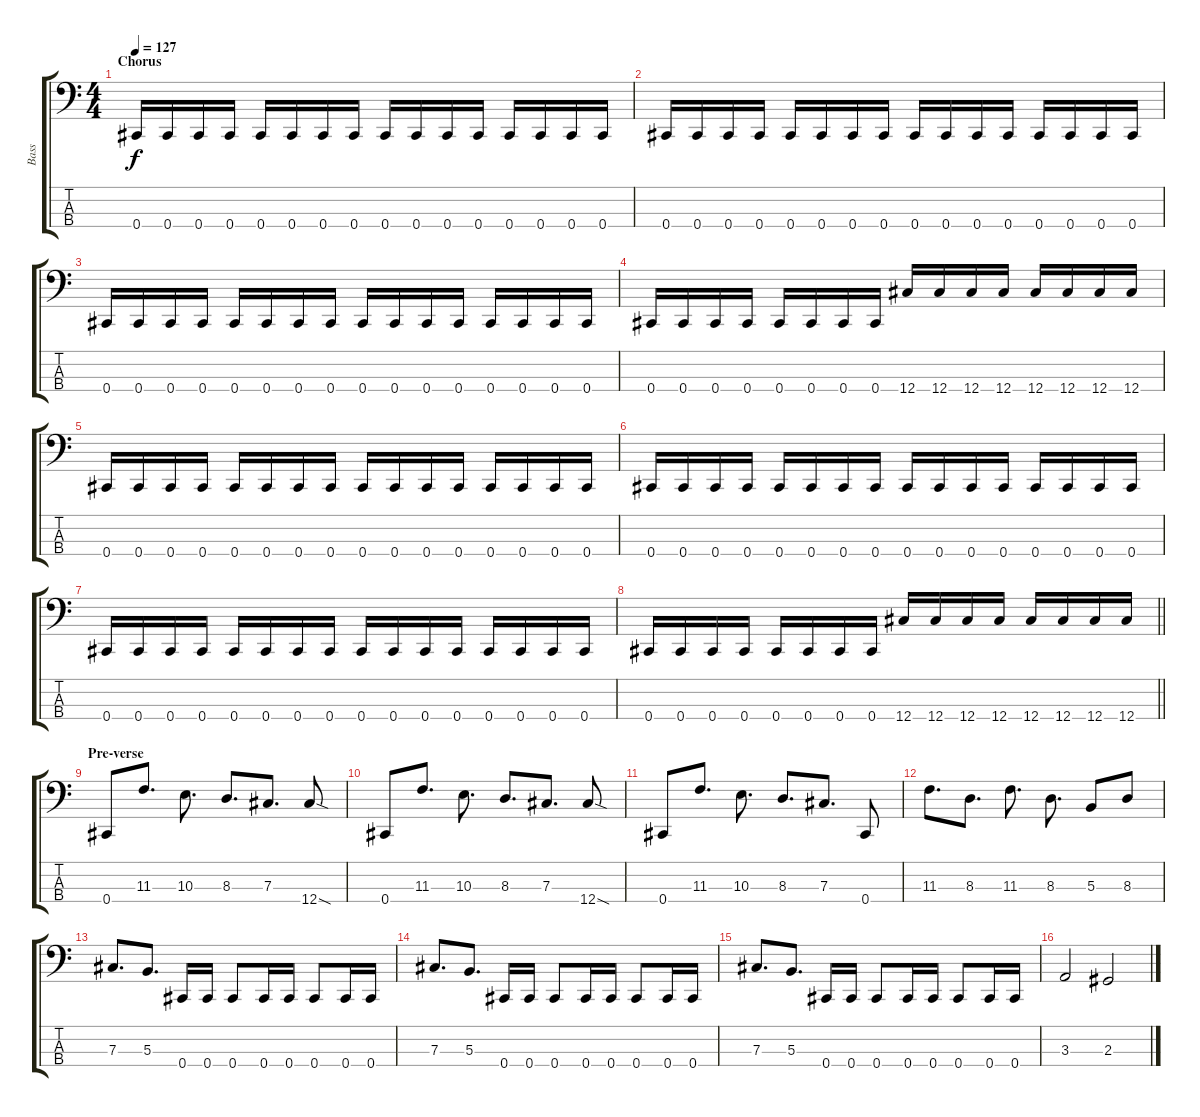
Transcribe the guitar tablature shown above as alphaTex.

\track ("Bass" "Bass") {instrument electricbasspick}
\staff {score tabs}
\tuning (E2 B1 Gb1 Db1) {hide}
\ts (4 4)
\section ("" "Chorus")
\tempo 127
\clef f4
\ks c
0.4.16{dy f} 0.4.16 0.4.16 0.4.16 0.4.16 0.4.16 0.4.16 0.4.16 0.4.16 0.4.16 0.4.16 0.4.16 0.4.16 0.4.16 0.4.16 0.4.16 |
0.4.16 0.4.16 0.4.16 0.4.16 0.4.16 0.4.16 0.4.16 0.4.16 0.4.16 0.4.16 0.4.16 0.4.16 0.4.16 0.4.16 0.4.16 0.4.16 |
0.4.16 0.4.16 0.4.16 0.4.16 0.4.16 0.4.16 0.4.16 0.4.16 0.4.16 0.4.16 0.4.16 0.4.16 0.4.16 0.4.16 0.4.16 0.4.16 |
0.4.16 0.4.16 0.4.16 0.4.16 0.4.16 0.4.16 0.4.16 0.4.16 12.4.16 12.4.16 12.4.16 12.4.16 12.4.16 12.4.16 12.4.16 12.4.16 |
0.4.16 0.4.16 0.4.16 0.4.16 0.4.16 0.4.16 0.4.16 0.4.16 0.4.16 0.4.16 0.4.16 0.4.16 0.4.16 0.4.16 0.4.16 0.4.16 |
0.4.16 0.4.16 0.4.16 0.4.16 0.4.16 0.4.16 0.4.16 0.4.16 0.4.16 0.4.16 0.4.16 0.4.16 0.4.16 0.4.16 0.4.16 0.4.16 |
0.4.16 0.4.16 0.4.16 0.4.16 0.4.16 0.4.16 0.4.16 0.4.16 0.4.16 0.4.16 0.4.16 0.4.16 0.4.16 0.4.16 0.4.16 0.4.16 |
\barLineRight lightlight
0.4.16 0.4.16 0.4.16 0.4.16 0.4.16 0.4.16 0.4.16 0.4.16 12.4.16 12.4.16 12.4.16 12.4.16 12.4.16 12.4.16 12.4.16 12.4.16 |
\section ("" "Pre-verse")
0.4.8 11.3.8{d} 10.3.8{d} 8.3.8{d} 7.3.8{d} 12.4{sod}.8 |
0.4.8 11.3.8{d} 10.3.8{d} 8.3.8{d} 7.3.8{d} 12.4{sod}.8 |
0.4.8 11.3.8{d} 10.3.8{d} 8.3.8{d} 7.3.8{d} 0.4.8 |
11.3.8{d} 8.3.8{d} 11.3.8{d} 8.3.8{d} 5.3.8 8.3.8 |
7.3.8{d} 5.3.8{d} 0.4.16 0.4.16 0.4.8 0.4.16 0.4.16 0.4.8 0.4.16 0.4.16 |
7.3.8{d} 5.3.8{d} 0.4.16 0.4.16 0.4.8 0.4.16 0.4.16 0.4.8 0.4.16 0.4.16 |
7.3.8{d} 5.3.8{d} 0.4.16 0.4.16 0.4.8 0.4.16 0.4.16 0.4.8 0.4.16 0.4.16 |
3.3.2 2.3.2
